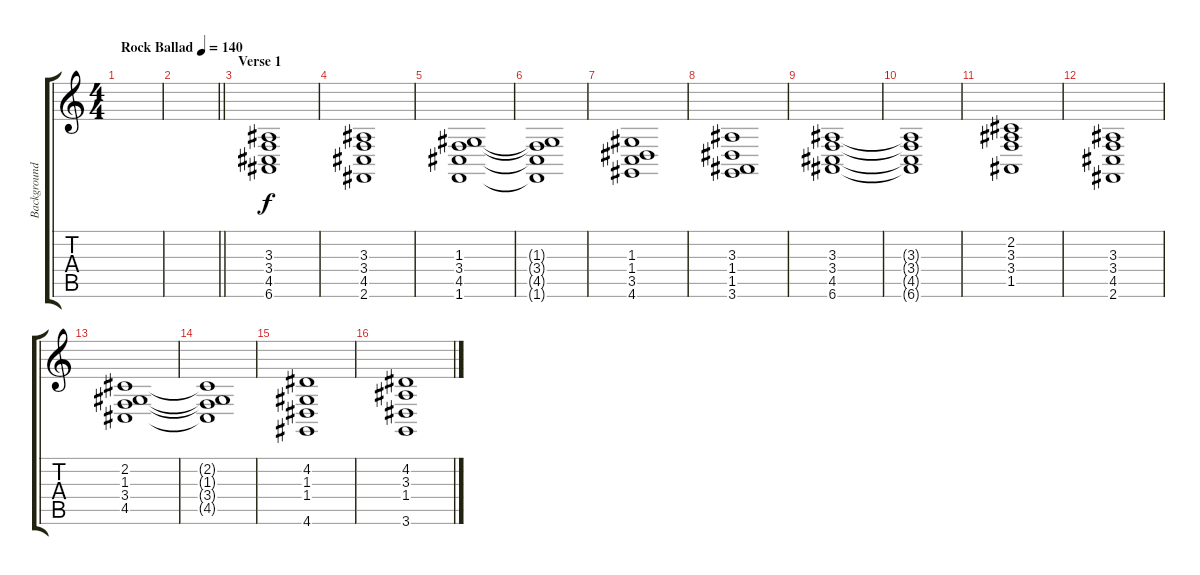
\track ("Background organ" "Background") {instrument drawbarorgan}
\staff {score tabs}
\tuning (E4 B3 G3 D3 A2 E2) {hide}
\ts (4 4)
\tempo (140 "Rock Ballad")
\clef g2
\ks c
|
\barLineRight lightlight
|
\section ("" "Verse 1")
(3.3 3.4 4.5 6.6).1 |
(3.3 3.4 4.5 2.6).1 |
(1.3 3.4 4.5 1.6).1 |
(1.3{t} 3.4{t} 4.5{t} 1.6{t}).1 |
(1.3 1.4 3.5 4.6).1 |
(3.3 1.4 1.5 3.6).1 |
(3.3 3.4 4.5 6.6).1 |
(3.3{t} 3.4{t} 4.5{t} 6.6{t}).1 |
(2.2 3.3 3.4 1.5).1 |
(3.3 3.4 4.5 2.6).1 |
(2.2 1.3 3.4 4.5).1 |
(2.2{t} 1.3{t} 3.4{t} 4.5{t}).1 |
(4.2 1.3 1.4 4.6).1 |
(4.2 3.3 1.4 3.6).1
